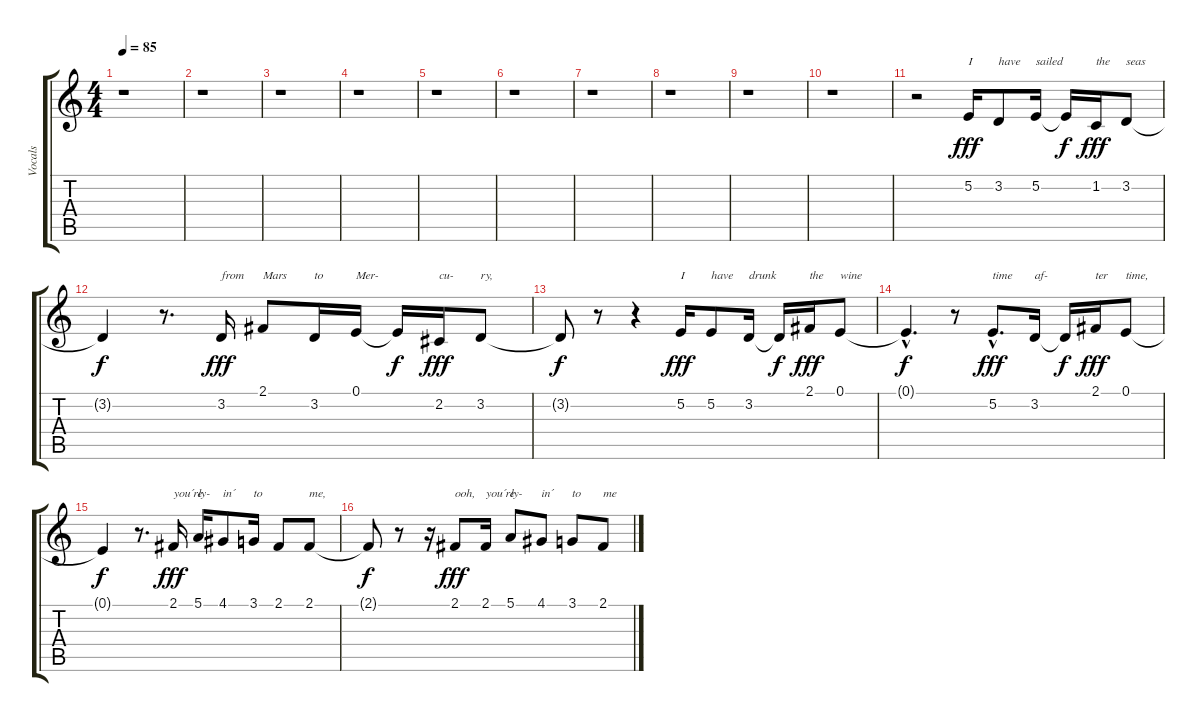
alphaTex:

\track ("Vocals" "Vocals") {instrument lead6voice}
\staff {score tabs}
\tuning (E4 B3 G3 D3 A2 E2) {hide}
\ts (4 4)
\tempo 85
\clef g2
\ks c
r.1{dy fff} |
r.1 |
r.1 |
r.1 |
r.1 |
r.1 |
r.1 |
r.1 |
r.1 |
r.1 |
r.2 5.2.16{txt "I"} 3.2.8{txt "have"} 5.2.16{txt "sailed"} 5.2{t}.16{dy f} 1.2.16{txt "the" dy fff} 3.2.8{txt "seas"} |
3.2{t}.4{dy f} r.8{d} 3.2.16{txt "from" dy fff} 2.1.8{txt "Mars"} 3.2.16{txt "to"} 0.1.16{txt "Mer-"} 0.1{t}.16{dy f} 2.2.16{txt "cu-" dy fff} 3.2.8{txt "ry,"} |
3.2{t}.8{dy f} r.8 r.4 5.2.16{txt "I" dy fff} 5.2.8{txt "have"} 3.2.16{txt "drunk"} 3.2{t}.16{dy f} 2.1.16{txt "the" dy fff} 0.1.8{txt "wine"} |
0.1{hac t}.4{d dy f} r.8 5.2{hac}.8{d txt "time" dy fff} 3.2.16{txt "af-"} 3.2{t}.16{dy f} 2.1.16{txt "ter" dy fff} 0.1.8{txt "time,"} |
0.1{t}.4{dy f} r.8{d} 2.1.16{txt "you´re" dy fff} 5.1.16{txt "ly-"} 4.1.8{txt "in´"} 3.1.16{txt "to"} 2.1.8 2.1.8{txt "me,"} |
2.1{t}.8{dy f} r.8 r.16 2.1.8{txt "ooh," dy fff} 2.1.16{txt "you´re"} 5.1.8{txt "ly-"} 4.1.8{txt "in´"} 3.1.8{txt "to"} 2.1.8{txt "me"}
